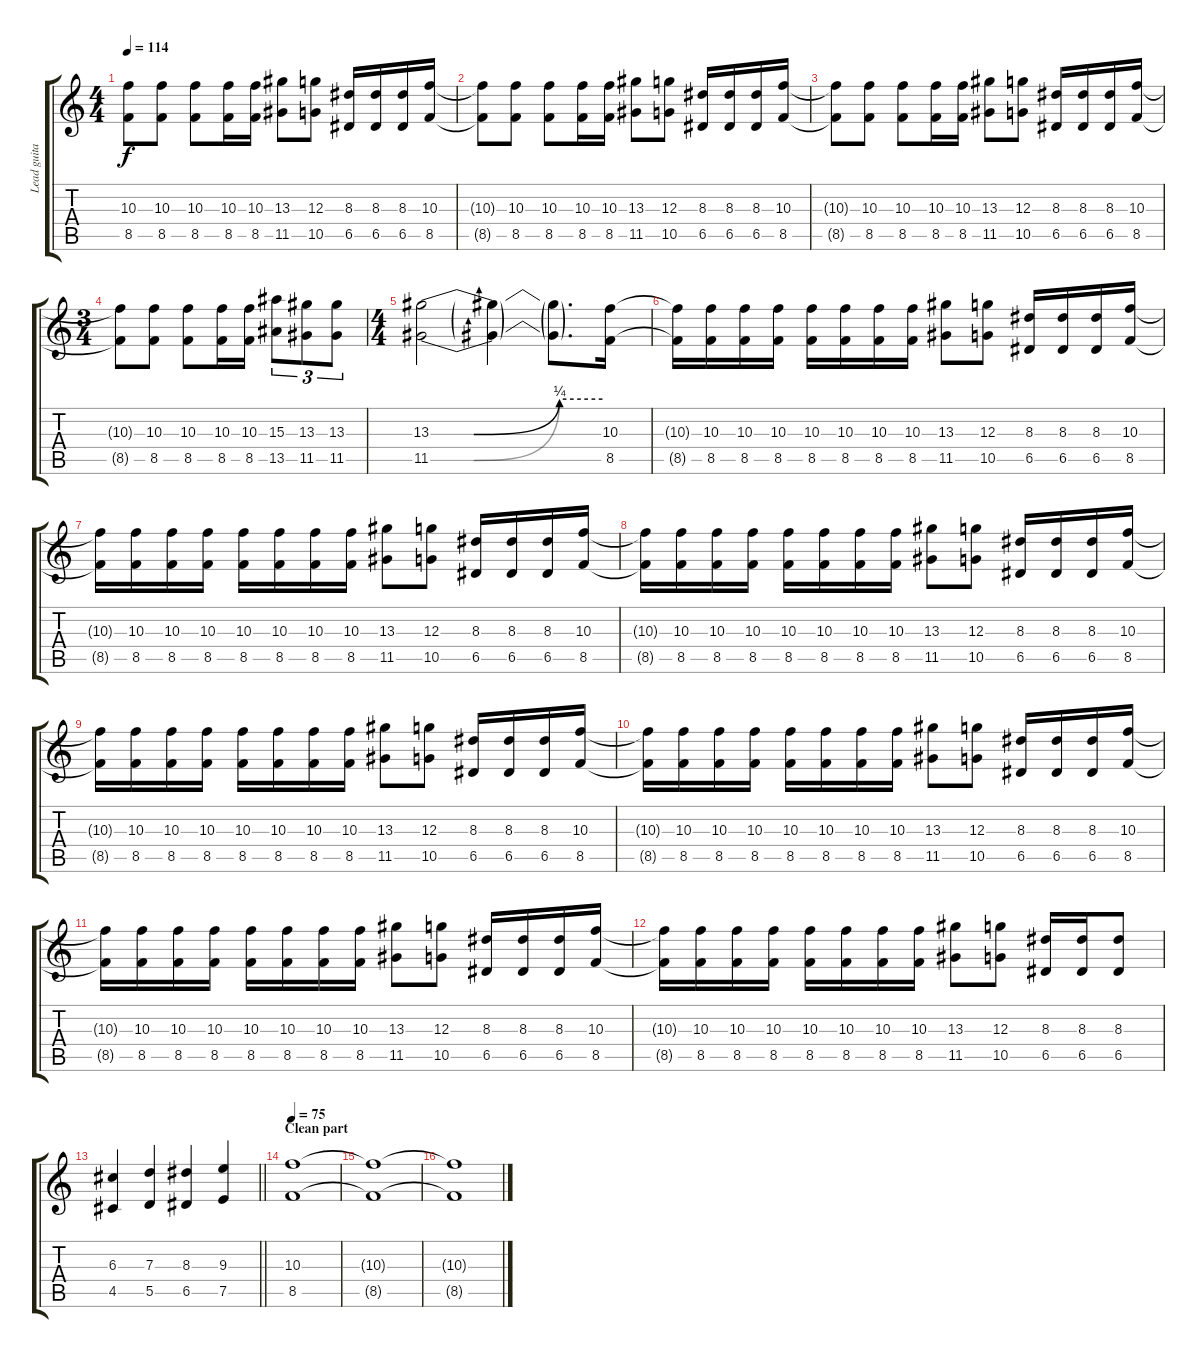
\track ("Lead guitar" "Lead guita") {instrument distortionguitar}
\staff {score tabs}
\tuning (E4 B3 G3 D3 A2 D2) {hide}
\ts (4 4)
\tempo 114
\clef g2
\ks c
(10.3{t} 8.5{t}).8{dy f} (10.3 8.5).8 (10.3 8.5).8 (10.3 8.5).16 (10.3 8.5).16 (13.3 11.5).8 (12.3 10.5).8 (8.3 6.5).16 (8.3 6.5).16 (8.3 6.5).16 (10.3 8.5).16 |
(10.3{t} 8.5{t}).8 (10.3 8.5).8 (10.3 8.5).8 (10.3 8.5).16 (10.3 8.5).16 (13.3 11.5).8 (12.3 10.5).8 (8.3 6.5).16 (8.3 6.5).16 (8.3 6.5).16 (10.3 8.5).16 |
(10.3{t} 8.5{t}).8 (10.3 8.5).8 (10.3 8.5).8 (10.3 8.5).16 (10.3 8.5).16 (13.3 11.5).8 (12.3 10.5).8 (8.3 6.5).16 (8.3 6.5).16 (8.3 6.5).16 (10.3 8.5).16 |
\ts (3 4)
(10.3{t} 8.5{t}).8 (10.3 8.5).8 (10.3 8.5).8 (10.3 8.5).16 (10.3 8.5).16 (15.3 13.5).8{tu (3 2)} (13.3 11.5).8{tu (3 2)} (13.3 11.5).8{tu (3 2)} |
\ts (4 4)
(13.3{be (custom 0 0 15 0 45 1 60 1)} 11.5{be (custom 0 0 15 0 45 1 60 1)}).2 (13.3{t} 11.5{t}).4 (13.3{t} 11.5{t}).8{d} (10.3 8.5).16 |
(10.3{t} 8.5{t}).16 (10.3 8.5).16 (10.3 8.5).16 (10.3 8.5).16 (10.3 8.5).16 (10.3 8.5).16 (10.3 8.5).16 (10.3 8.5).16 (13.3 11.5).8 (12.3 10.5).8 (8.3 6.5).16 (8.3 6.5).16 (8.3 6.5).16 (10.3 8.5).16 |
(10.3{t} 8.5{t}).16 (10.3 8.5).16 (10.3 8.5).16 (10.3 8.5).16 (10.3 8.5).16 (10.3 8.5).16 (10.3 8.5).16 (10.3 8.5).16 (13.3 11.5).8 (12.3 10.5).8 (8.3 6.5).16 (8.3 6.5).16 (8.3 6.5).16 (10.3 8.5).16 |
(10.3{t} 8.5{t}).16 (10.3 8.5).16 (10.3 8.5).16 (10.3 8.5).16 (10.3 8.5).16 (10.3 8.5).16 (10.3 8.5).16 (10.3 8.5).16 (13.3 11.5).8 (12.3 10.5).8 (8.3 6.5).16 (8.3 6.5).16 (8.3 6.5).16 (10.3 8.5).16 |
(10.3{t} 8.5{t}).16 (10.3 8.5).16 (10.3 8.5).16 (10.3 8.5).16 (10.3 8.5).16 (10.3 8.5).16 (10.3 8.5).16 (10.3 8.5).16 (13.3 11.5).8 (12.3 10.5).8 (8.3 6.5).16 (8.3 6.5).16 (8.3 6.5).16 (10.3 8.5).16 |
(10.3{t} 8.5{t}).16 (10.3 8.5).16 (10.3 8.5).16 (10.3 8.5).16 (10.3 8.5).16 (10.3 8.5).16 (10.3 8.5).16 (10.3 8.5).16 (13.3 11.5).8 (12.3 10.5).8 (8.3 6.5).16 (8.3 6.5).16 (8.3 6.5).16 (10.3 8.5).16 |
(10.3{t} 8.5{t}).16 (10.3 8.5).16 (10.3 8.5).16 (10.3 8.5).16 (10.3 8.5).16 (10.3 8.5).16 (10.3 8.5).16 (10.3 8.5).16 (13.3 11.5).8 (12.3 10.5).8 (8.3 6.5).16 (8.3 6.5).16 (8.3 6.5).16 (10.3 8.5).16 |
(10.3{t} 8.5{t}).16 (10.3 8.5).16 (10.3 8.5).16 (10.3 8.5).16 (10.3 8.5).16 (10.3 8.5).16 (10.3 8.5).16 (10.3 8.5).16 (13.3 11.5).8 (12.3 10.5).8 (8.3 6.5).16 (8.3 6.5).16 (8.3 6.5).8 |
\barLineRight lightlight
(6.3 4.5).4 (7.3 5.5).4 (8.3 6.5).4 (9.3 7.5).4 |
\section ("" "Clean part")
\tempo 75
(10.3 8.5).1{volume 0} |
(10.3{t} 8.5{t}).1 |
(10.3{t} 8.5{t}).1
